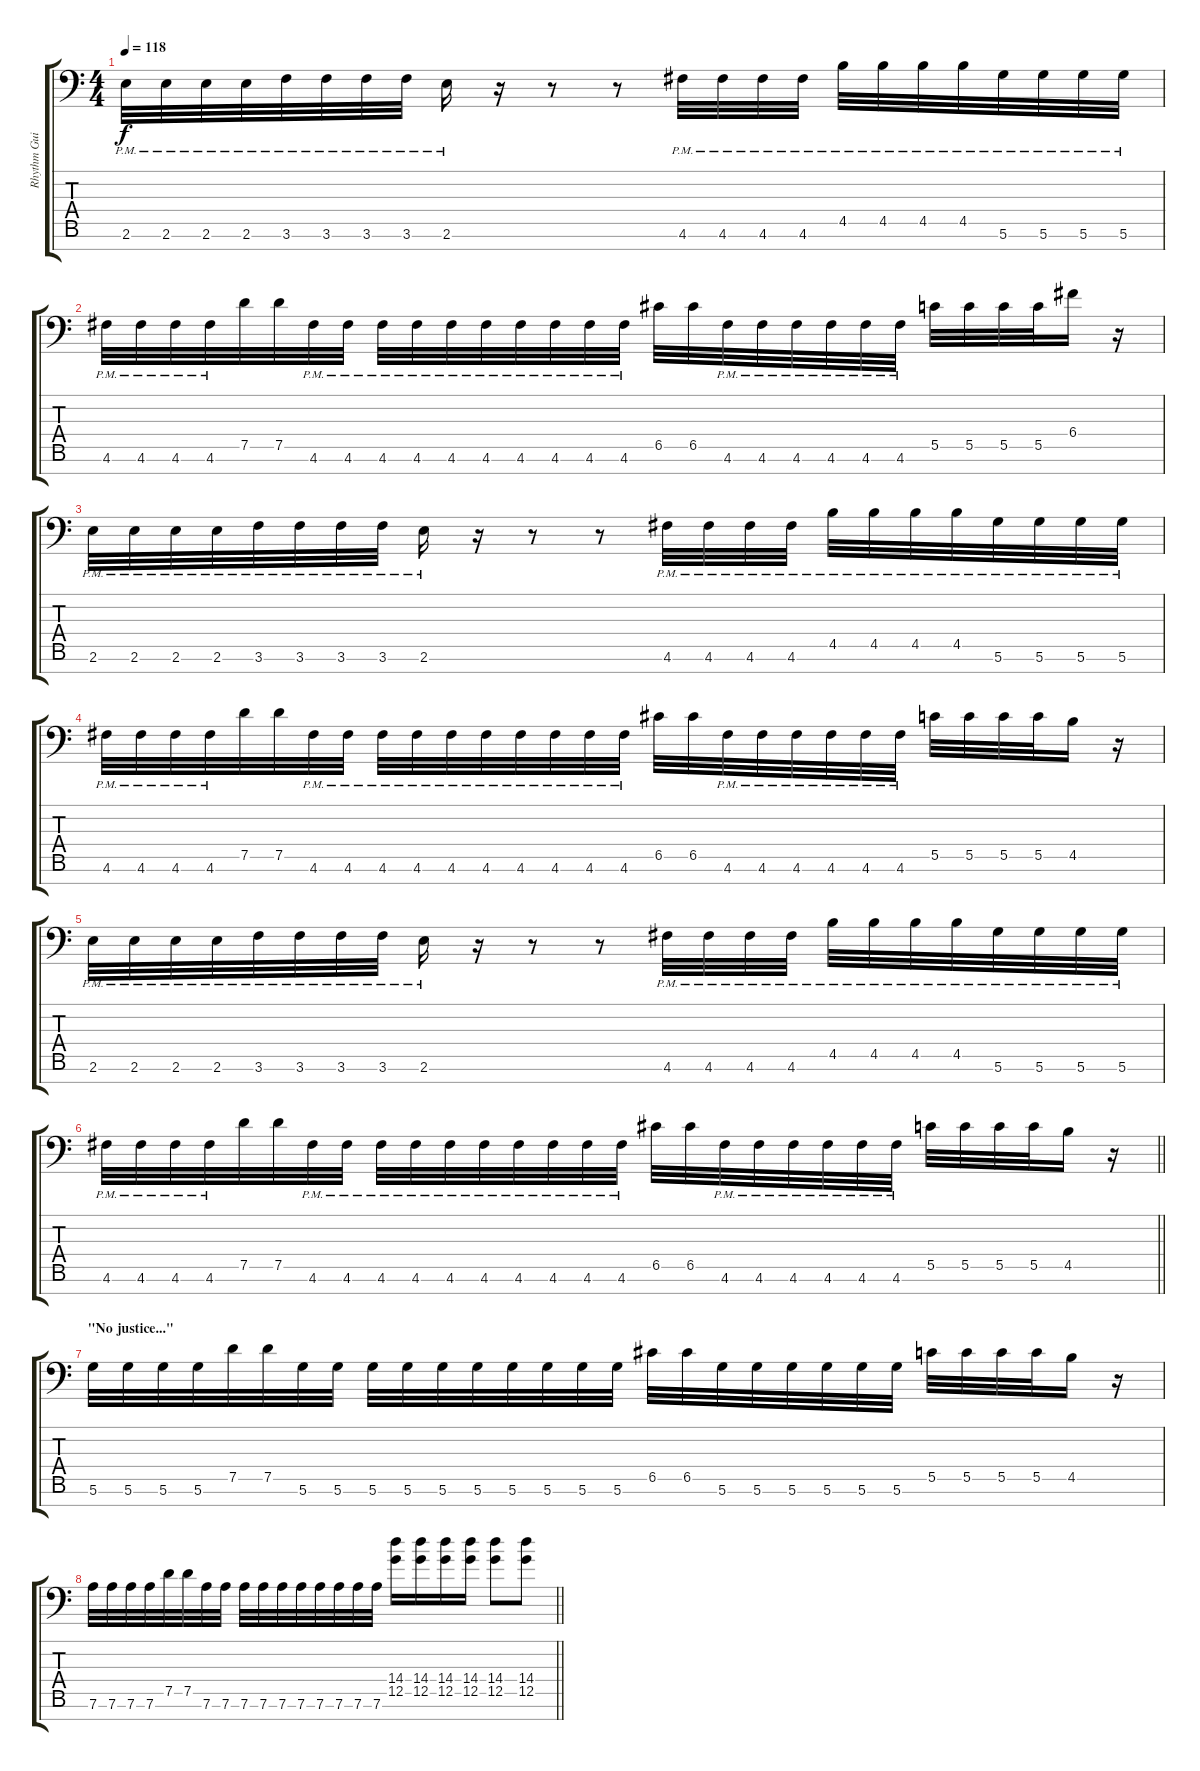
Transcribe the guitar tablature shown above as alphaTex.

\track ("Rhythm Guitar" "Rhythm Gui") {instrument distortionguitar}
\staff {score tabs}
\tuning (D4 A3 F3 C3 G2 D2 A1) {hide}
\ts (4 4)
\tempo 118
\clef f4
\ks c
2.6{pm}.32{dy f} 2.6{pm}.32 2.6{pm}.32 2.6{pm}.32 3.6{pm}.32 3.6{pm}.32 3.6{pm}.32 3.6{pm}.32 2.6{pm}.16 r.16 r.8 r.8 4.6{pm}.32 4.6{pm}.32 4.6{pm}.32 4.6{pm}.32 4.5{pm}.32 4.5{pm}.32 4.5{pm}.32 4.5{pm}.32 5.6{pm}.32 5.6{pm}.32 5.6{pm}.32 5.6{pm}.32 |
4.6{pm}.32 4.6{pm}.32 4.6{pm}.32 4.6{pm}.32 7.5.32 7.5.32 4.6{pm}.32 4.6{pm}.32 4.6{pm}.32 4.6{pm}.32 4.6{pm}.32 4.6{pm}.32 4.6{pm}.32 4.6{pm}.32 4.6{pm}.32 4.6{pm}.32 6.5.32 6.5.32 4.6{pm}.32 4.6{pm}.32 4.6{pm}.32 4.6{pm}.32 4.6{pm}.32 4.6{pm}.32 5.5.32 5.5.32 5.5.32 5.5.32 6.4.16 r.16 |
2.6{pm}.32 2.6{pm}.32 2.6{pm}.32 2.6{pm}.32 3.6{pm}.32 3.6{pm}.32 3.6{pm}.32 3.6{pm}.32 2.6{pm}.16 r.16 r.8 r.8 4.6{pm}.32 4.6{pm}.32 4.6{pm}.32 4.6{pm}.32 4.5{pm}.32 4.5{pm}.32 4.5{pm}.32 4.5{pm}.32 5.6{pm}.32 5.6{pm}.32 5.6{pm}.32 5.6{pm}.32 |
4.6{pm}.32 4.6{pm}.32 4.6{pm}.32 4.6{pm}.32 7.5.32 7.5.32 4.6{pm}.32 4.6{pm}.32 4.6{pm}.32 4.6{pm}.32 4.6{pm}.32 4.6{pm}.32 4.6{pm}.32 4.6{pm}.32 4.6{pm}.32 4.6{pm}.32 6.5.32 6.5.32 4.6{pm}.32 4.6{pm}.32 4.6{pm}.32 4.6{pm}.32 4.6{pm}.32 4.6{pm}.32 5.5.32 5.5.32 5.5.32 5.5.32 4.5.16 r.16 |
2.6{pm}.32 2.6{pm}.32 2.6{pm}.32 2.6{pm}.32 3.6{pm}.32 3.6{pm}.32 3.6{pm}.32 3.6{pm}.32 2.6{pm}.16 r.16 r.8 r.8 4.6{pm}.32 4.6{pm}.32 4.6{pm}.32 4.6{pm}.32 4.5{pm}.32 4.5{pm}.32 4.5{pm}.32 4.5{pm}.32 5.6{pm}.32 5.6{pm}.32 5.6{pm}.32 5.6{pm}.32 |
\barLineRight lightlight
4.6{pm}.32 4.6{pm}.32 4.6{pm}.32 4.6{pm}.32 7.5.32 7.5.32 4.6{pm}.32 4.6{pm}.32 4.6{pm}.32 4.6{pm}.32 4.6{pm}.32 4.6{pm}.32 4.6{pm}.32 4.6{pm}.32 4.6{pm}.32 4.6{pm}.32 6.5.32 6.5.32 4.6{pm}.32 4.6{pm}.32 4.6{pm}.32 4.6{pm}.32 4.6{pm}.32 4.6{pm}.32 5.5.32 5.5.32 5.5.32 5.5.32 4.5.16 r.16 |
\section ("" "\"No justice...\"")
5.6.32 5.6.32 5.6.32 5.6.32 7.5.32 7.5.32 5.6.32 5.6.32 5.6.32 5.6.32 5.6.32 5.6.32 5.6.32 5.6.32 5.6.32 5.6.32 6.5.32 6.5.32 5.6.32 5.6.32 5.6.32 5.6.32 5.6.32 5.6.32 5.5.32 5.5.32 5.5.32 5.5.32 4.5.16 r.16 |
\barLineRight lightlight
7.6.32 7.6.32 7.6.32 7.6.32 7.5.32 7.5.32 7.6.32 7.6.32 7.6.32 7.6.32 7.6.32 7.6.32 7.6.32 7.6.32 7.6.32 7.6.32 (14.4 12.5).16 (14.4 12.5).16 (14.4 12.5).16 (14.4 12.5).16 (14.4 12.5).8 (14.4 12.5).8
